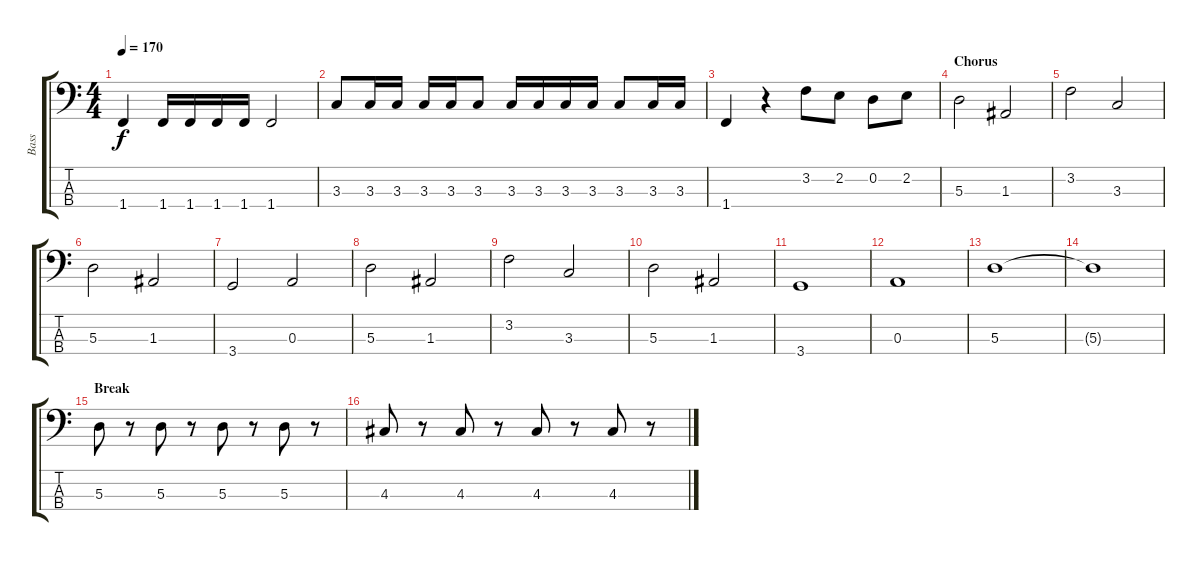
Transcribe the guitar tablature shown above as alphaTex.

\track ("Bass" "Bass") {instrument electricbassfinger}
\staff {score tabs}
\tuning (G2 D2 A1 E1) {hide}
\ts (4 4)
\tempo 170
\clef f4
\ks c
1.4.4{dy f} 1.4.16 1.4.16 1.4.16 1.4.16 1.4.2 |
3.3.8 3.3.16 3.3.16 3.3.16 3.3.16 3.3.8 3.3.16 3.3.16 3.3.16 3.3.16 3.3.8 3.3.16 3.3.16 |
1.4.4 r.4 3.2.8 2.2.8 0.2.8 2.2.8 |
\section ("" "Chorus")
5.3.2 1.3.2 |
3.2.2 3.3.2 |
5.3.2 1.3.2 |
3.4.2 0.3.2 |
5.3.2 1.3.2 |
3.2.2 3.3.2 |
5.3.2 1.3.2 |
3.4.1 |
0.3.1 |
5.3.1 |
5.3{t}.1 |
\section ("" "Break")
5.3.8 r.8 5.3.8 r.8 5.3.8 r.8 5.3.8 r.8 |
4.3.8 r.8 4.3.8 r.8 4.3.8 r.8 4.3.8 r.8
